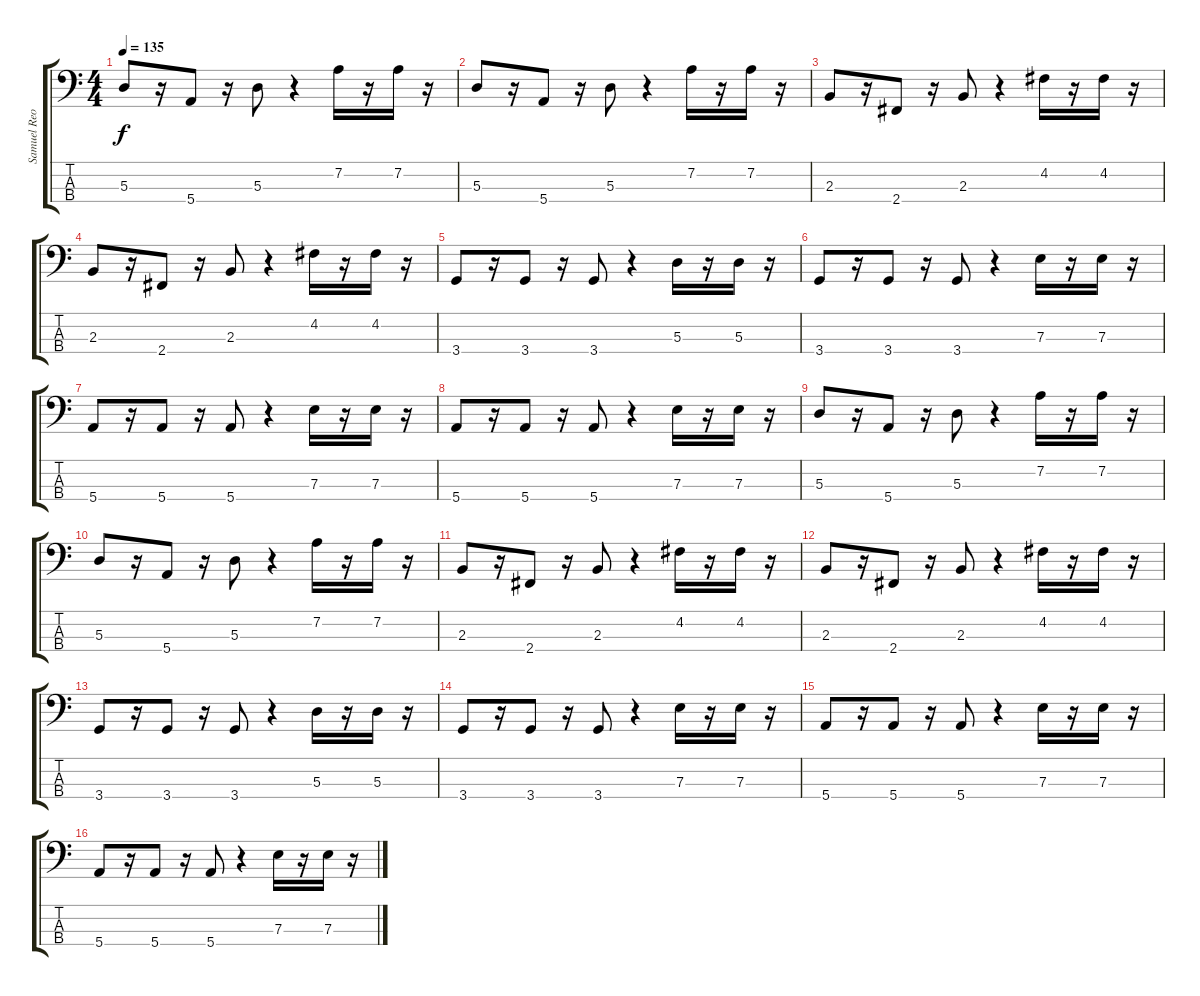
\track ("Samuel Reoli" "Samuel Reo") {instrument electricbassfinger}
\staff {score tabs}
\tuning (G2 D2 A1 E1) {hide}
\ts (4 4)
\tempo 135
\clef f4
\ks c
5.3.8{dy f} r.16 5.4.8 r.16 5.3.8 r.4 7.2.16 r.16 7.2.16 r.16 |
5.3.8 r.16 5.4.8 r.16 5.3.8 r.4 7.2.16 r.16 7.2.16 r.16 |
2.3.8 r.16 2.4.8 r.16 2.3.8 r.4 4.2.16 r.16 4.2.16 r.16 |
2.3.8 r.16 2.4.8 r.16 2.3.8 r.4 4.2.16 r.16 4.2.16 r.16 |
3.4.8 r.16 3.4.8 r.16 3.4.8 r.4 5.3.16 r.16 5.3.16 r.16 |
3.4.8 r.16 3.4.8 r.16 3.4.8 r.4 7.3.16 r.16 7.3.16 r.16 |
5.4.8 r.16 5.4.8 r.16 5.4.8 r.4 7.3.16 r.16 7.3.16 r.16 |
5.4.8 r.16 5.4.8 r.16 5.4.8 r.4 7.3.16 r.16 7.3.16 r.16 |
5.3.8 r.16 5.4.8 r.16 5.3.8 r.4 7.2.16 r.16 7.2.16 r.16 |
5.3.8 r.16 5.4.8 r.16 5.3.8 r.4 7.2.16 r.16 7.2.16 r.16 |
2.3.8 r.16 2.4.8 r.16 2.3.8 r.4 4.2.16 r.16 4.2.16 r.16 |
2.3.8 r.16 2.4.8 r.16 2.3.8 r.4 4.2.16 r.16 4.2.16 r.16 |
3.4.8 r.16 3.4.8 r.16 3.4.8 r.4 5.3.16 r.16 5.3.16 r.16 |
3.4.8 r.16 3.4.8 r.16 3.4.8 r.4 7.3.16 r.16 7.3.16 r.16 |
5.4.8 r.16 5.4.8 r.16 5.4.8 r.4 7.3.16 r.16 7.3.16 r.16 |
5.4.8 r.16 5.4.8 r.16 5.4.8 r.4 7.3.16 r.16 7.3.16 r.16
